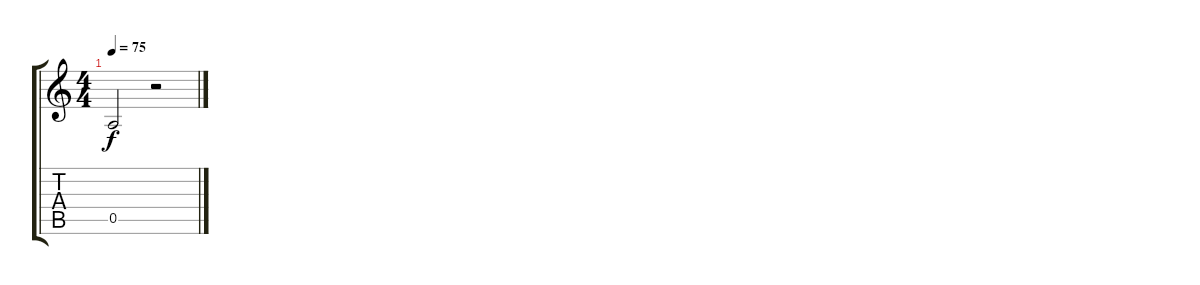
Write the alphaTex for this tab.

\track "" {instrument electricbassfinger}
\staff {score tabs}
\tuning (E4 B3 G3 D3 A2 E2) {hide}
\ts (4 4)
\tempo 75
\clef g2
\ks c
0.5.2{dy f} r.2
